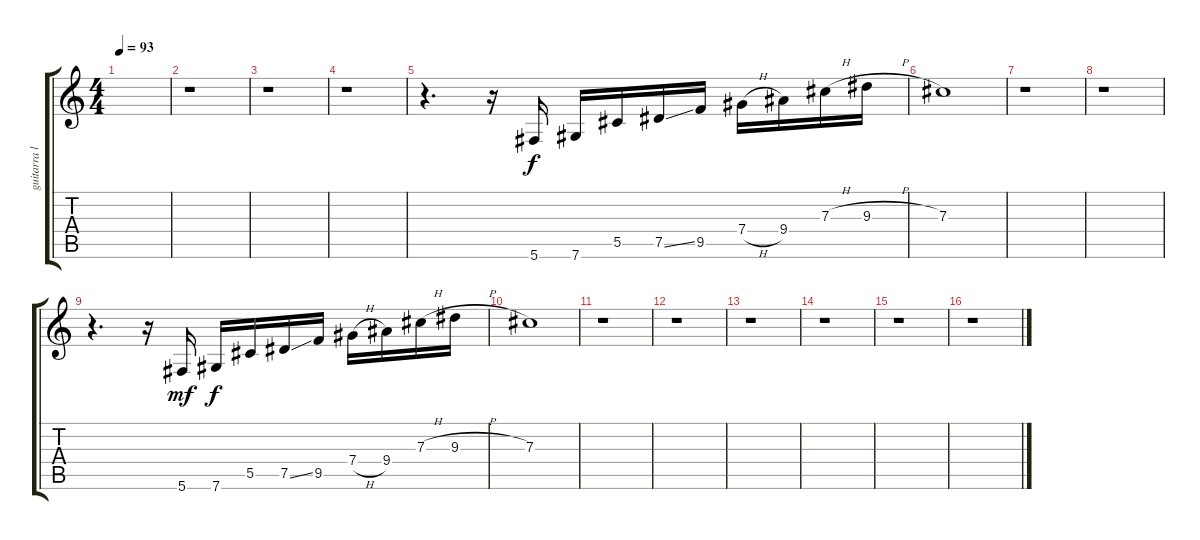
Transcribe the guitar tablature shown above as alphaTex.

\track ("guitarra lider" "guitarra l") {instrument acousticguitarsteel}
\staff {score tabs}
\tuning (Eb4 Bb3 Gb3 Db3 Ab2 Db2) {hide}
\ts (4 4)
\tempo 93
\clef g2
\ks c
|
r.1 |
r.1 |
r.1 |
r.4{d} r.16 5.6.16 7.6.16{dy f} 5.5.16 7.5{ss}.16 9.5.16 7.4{h}.16 9.4.16 7.3{h}.16 9.3{h}.16 |
7.3.1 |
r.1 |
r.1 |
r.4{d} r.16 5.6.16{dy mf} 7.6.16{dy f} 5.5.16 7.5{ss}.16 9.5.16 7.4{h}.16 9.4.16 7.3{h}.16 9.3{h}.16 |
7.3.1 |
r.1 |
r.1 |
r.1 |
r.1 |
r.1 |
r.1
